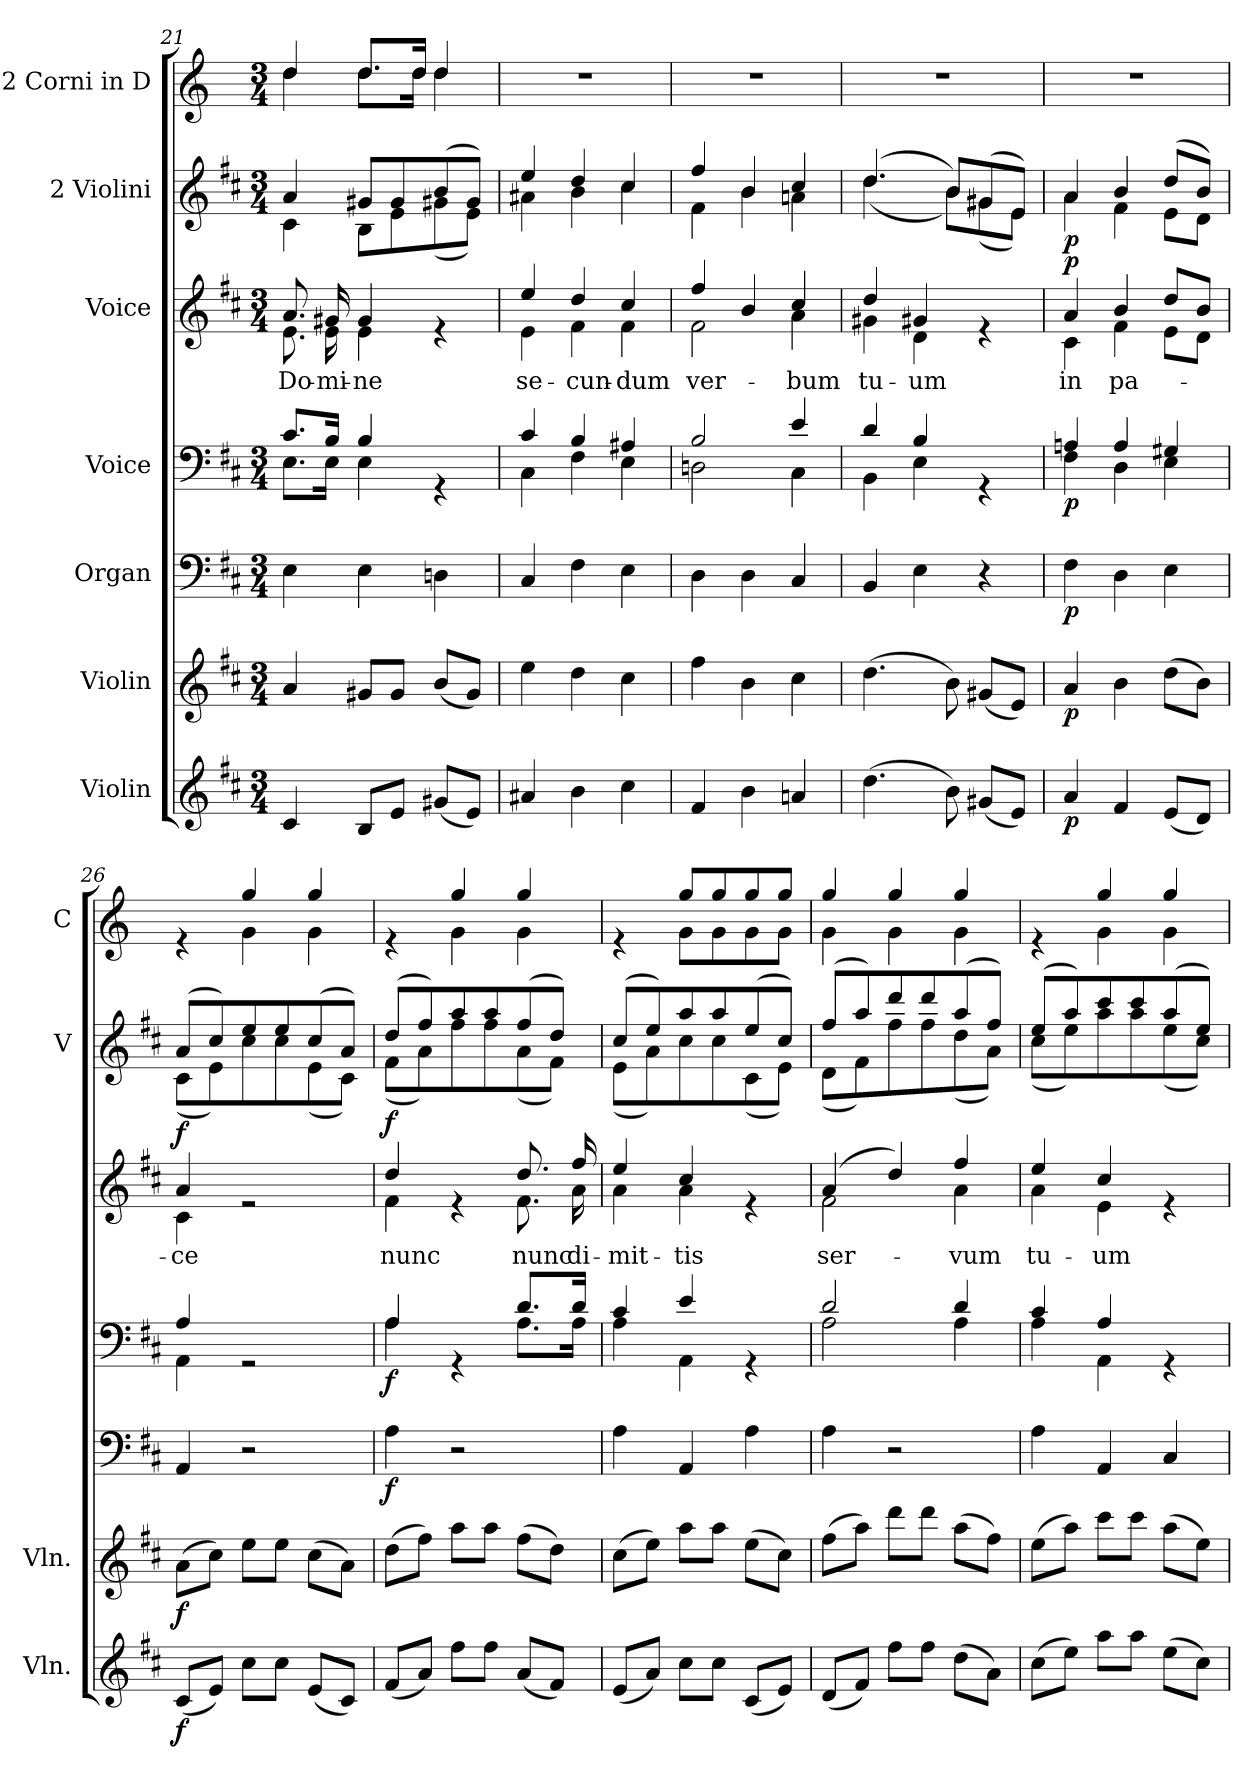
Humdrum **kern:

**kern	**dynam	**kern	**dynam	**kern	**dynam	**kern	**dynam	**kern	**text	**dynam	**kern	**dynam	**kern
*part7	*part7	*part6	*part6	*part5	*part5	*part4	*part4	*part3	*part3	*part3	*part2	*part2	*part1
*staff7	*staff7	*staff6	*staff6	*staff5	*staff5	*staff4	*staff4	*staff3	*staff3	*staff3	*staff2	*staff2	*staff1
*I"Violin	*	*I"Violin	*	*I"Organ	*	*I"Voice	*	*I"Voice	*	*	*I"2 Violini	*	*I"2 Corni in D
*I'Vln.	*	*I'Vln.	*	*	*	*	*	*	*	*	*I'V	*	*I'C
*clefG2	*	*clefG2	*	*clefF4	*	*clefF4	*	*clefG2	*	*	*clefG2	*	*clefG2
*	*	*	*	*	*	*	*	*	*	*	*	*	*ITrd6c10
*k[f#c#]	*	*k[f#c#]	*	*k[f#c#]	*	*k[f#c#]	*	*k[f#c#]	*	*	*k[f#c#]	*	*k[f#c#]
*M3/4	*	*M3/4	*	*M3/4	*	*M3/4	*	*M3/4	*	*	*M3/4	*	*M3/4
=21	=21	=21	=21	=21	=21	=21	=21	=21	=21	=21	=21	=21	=21
*	*	*	*	*	*	*^	*	*^	*	*	*	*	*
!	!	!	!	!	!	!	!	!	!	!	!LO:LY:b	!	!	!	!
*	*	*	*	*	*	*	*	*	*	*	*	*	*^	*	*^
4c#/	.	4a/	.	4E\	.	8.c#/L	8.E\L	.	8.a/	8.e\	Do-	.	4a/	4c#\	.	4e/	4e\
!	!	!	!	!	!	!	!	!	!	!	!LO:LY:b	!	!	!	!	!	!
.	.	.	.	.	.	16B/Jk	16E\Jk	.	16g#X/	16e\	-mi-	.	.	.	.	.	.
!	!	!	!	!	!	!	!	!	!	!	!LO:LY:b	!	!	!	!	!	!
8B/L	.	8g#X/L	.	4E\	.	4B/	4E\	.	4g#/	4e\	-ne	.	8g#X/L	8B\L	.	8.e/L	8.e\L
8e/J	.	8g#/J	.	.	.	.	.	.	.	.	.	.	8g#/	8e\	.	.	.
.	.	.	.	.	.	.	.	.	.	.	.	.	.	.	.	16e/Jk	16e\Jk
(8g#X/L	.	(8b/L	.	4Dn\	.	4rGG	4ryy	.	4re	4ryy	.	.	(8b/	(8g#X\	.	4e/	4e\
8e/J)	.	8g#/J)	.	.	.	.	.	.	.	.	.	.	8g#/J)	8e\J)	.	.	.
*	*	*	*	*	*	*	*	*	*	*	*	*	*	*	*	*v	*v
!!LO:LB:g=z
=22	=22	=22	=22	=22	=22	=22	=22	=22	=22	=22	=22	=22	=22	=22	=22	=22
!	!	!	!	!	!	!	!	!	!	!	!LO:LY:b	!	!	!	!	!
4a#X/	.	4ee\	.	4C#/	.	4c#/	4C#\	.	4ee/	4e\	se-	.	4ee/	4a#X\	.	2.r
!	!	!	!	!	!	!	!	!	!	!	!LO:LY:b	!	!	!	!	!
4b\	.	4dd\	.	4F#\	.	4B/	4F#\	.	4dd/	4f#\	-cun-	.	4dd/	4b\	.	.
!	!	!	!	!	!	!	!	!	!	!	!LO:LY:b	!	!	!	!	!
4cc#\	.	4cc#\	.	4E\	.	4A#X/	4E\	.	4cc#/	4f#\	-dum	.	4cc#/	4cc#\	.	.
=23	=23	=23	=23	=23	=23	=23	=23	=23	=23	=23	=23	=23	=23	=23	=23	=23
!	!	!	!	!	!	!	!	!	!	!	!LO:LY:b	!	!	!	!	!
4f#/	.	4ff#\	.	4D\	.	2B/	2Dn\	.	4ff#/	2f#\	ver-	.	4ff#/	4f#\	.	2.r
4b\	.	4b\	.	4D\	.	.	.	.	4b/	.	.	.	4b/	4b\	.	.
!	!	!	!	!	!	!	!	!	!	!	!LO:LY:b	!	!	!	!	!
4an/	.	4cc#\	.	4C#/	.	4e/	4C#\	.	4cc#/	4a\	-bum	.	4cc#/	4an\	.	.
=24	=24	=24	=24	=24	=24	=24	=24	=24	=24	=24	=24	=24	=24	=24	=24	=24
!	!	!	!	!	!	!	!	!	!	!	!LO:LY:b	!	!	!	!	!
(4.dd\	.	(4.dd\	.	4BB/	.	4d/	4BB\	.	4dd/	4g#X\	tu-	.	(4.dd/	(4.dd\	.	2.r
!	!	!	!	!	!	!	!	!	!	!	!LO:LY:b	!	!	!	!	!
.	.	.	.	4E\	.	4B/	4E\	.	4g#X/	4d\	-um	.	.	.	.	.
8b\)	.	8b\)	.	.	.	.	.	.	.	.	.	.	8b/L)	8b\L)	.	.
(8g#X/L	.	(8g#X/L	.	4r	.	4rGG	4ryy	.	4re	4ryy	.	.	(8g#X/	(8g#\	.	.
8e/J)	.	8e/J)	.	.	.	.	.	.	.	.	.	.	8e/J)	8e\J)	.	.
=25	=25	=25	=25	=25	=25	=25	=25	=25	=25	=25	=25	=25	=25	=25	=25	=25
!	!LO:DY:b	!	!LO:DY:b	!	!LO:DY:b	!	!	!LO:DY:b	!	!	!LO:LY:b	!LO:DY:b	!	!	!LO:DY:b	!
4a/	p	4a/	p	4F#\	p	4An/	4F#\	p	4a/	4c#\	in	p	4a/	4a\	p	2.r
!	!	!	!	!	!	!	!	!	!	!	!LO:LY:b	!	!	!	!	!
4f#/	.	4b\	.	4D\	.	4A/	4D\	.	4b/	4f#\	pa-	.	4b/	4f#\	.	.
(8e/L	.	(8dd\L	.	4E\	.	4G#X/	4E\	.	8dd/L	8e\L	.	.	(8dd/L	8e\L	.	.
8d/J)	.	8b\J)	.	.	.	.	.	.	8b/J	8d\J	.	.	8b/J)	8d\J	.	.
=26	=26	=26	=26	=26	=26	=26	=26	=26	=26	=26	=26	=26	=26	=26	=26	=26
!	!LO:DY:b	!	!LO:DY:b	!	!	!	!	!	!	!	!LO:LY:b	!	!	!	!LO:DY:b	!
*	*	*	*	*	*	*	*	*	*	*	*	*	*	*	*	*^
(8c#/L	f	(8a\L	f	4AA/	.	4A/	4AA\	.	4a/	4c#\	-ce	.	(8a/L	(8c#\L	f	4re	4ryy
8e/J)	.	8cc#\J)	.	.	.	.	.	.	.	.	.	.	8cc#/)	8e\)	.	.	.
8cc#\L	.	8ee\L	.	2r	.	2rGG	2ryy	.	2re	2ryy	.	.	8ee/	8cc#\	.	4a/	4A\
8cc#\J	.	8ee\J	.	.	.	.	.	.	.	.	.	.	8ee/	8cc#\	.	.	.
(8e/L	.	(8cc#\L	.	.	.	.	.	.	.	.	.	.	(8cc#/	(8e\	.	4a/	4A\
8c#/J)	.	8a\J)	.	.	.	.	.	.	.	.	.	.	8a/J)	8c#\J)	.	.	.
=27	=27	=27	=27	=27	=27	=27	=27	=27	=27	=27	=27	=27	=27	=27	=27	=27	=27
!	!	!	!	!	!LO:DY:b	!	!	!LO:DY:b	!	!	!LO:LY:b	!LO:DY:b	!	!	!	!	!
(8f#/L	.	(8dd\L	.	4A\	f	4A/	4A\	f	4dd/	4f#\	nunc	f	(8dd/L	(8f#\L	.	4re	4ryy
8a/J)	.	8ff#\J)	.	.	.	.	.	.	.	.	.	.	8ff#/)	8a\)	.	.	.
8ff#\L	.	8aa\L	.	2r	.	4rGG	4ryy	.	4re	4ryy	.	.	8aa/	8ff#\	.	4a/	4A\
8ff#\J	.	8aa\J	.	.	.	.	.	.	.	.	.	.	8aa/	8ff#\	.	.	.
!	!	!	!	!	!	!	!	!	!	!	!LO:LY:b	!	!	!	!	!	!
(8a/L	.	(8ff#\L	.	.	.	8.d/L	8.A\L	.	8.dd/	8.f#\	nunc	.	(8ff#/	(8a\	.	4a/	4A\
8f#/J)	.	8dd\J)	.	.	.	.	.	.	.	.	.	.	8dd/J)	8f#\J)	.	.	.
!	!	!	!	!	!	!	!	!	!	!	!LO:LY:b	!	!	!	!	!	!
.	.	.	.	.	.	16d/Jk	16A\Jk	.	16ff#/	16a\	di-	.	.	.	.	.	.
=28	=28	=28	=28	=28	=28	=28	=28	=28	=28	=28	=28	=28	=28	=28	=28	=28	=28
!	!	!	!	!	!	!	!	!	!	!	!LO:LY:b	!	!	!	!	!	!
(8e/L	.	(8cc#\L	.	4A\	.	4c#/	4A\	.	4ee/	4a\	-mit-	.	(8cc#/L	(8e\L	.	4re	4ryy
8a/J)	.	8ee\J)	.	.	.	.	.	.	.	.	.	.	8ee/)	8a\)	.	.	.
!	!	!	!	!	!	!	!	!	!	!	!LO:LY:b	!	!	!	!	!	!
8cc#\L	.	8aa\L	.	4AA/	.	4e/	4AA\	.	4cc#/	4a\	-tis	.	8aa/	8cc#\	.	8a/L	8A\L
8cc#\J	.	8aa\J	.	.	.	.	.	.	.	.	.	.	8aa/	8cc#\	.	8a/	8A\
(8c#/L	.	(8ee\L	.	4A\	.	4rGG	4ryy	.	4re	4ryy	.	.	(8ee/	(8c#\	.	8a/	8A\
8e/J)	.	8cc#\J)	.	.	.	.	.	.	.	.	.	.	8cc#/J)	8e\J)	.	8a/J	8A\J
!!LO:PB:g=z	!!
=29	=29	=29	=29	=29	=29	=29	=29	=29	=29	=29	=29	=29	=29	=29	=29	=29	=29
!	!	!	!	!	!	!	!	!	!	!	!LO:LY:b	!	!	!	!	!	!
(8d/L	.	(8ff#\L	.	4A\	.	2d/	2A\	.	(4a/	2f#\	ser-	.	(8ff#/L	(8d\L	.	4a/	4A\
8f#/J)	.	8aa\J)	.	.	.	.	.	.	.	.	.	.	8aa/)	8f#\)	.	.	.
8ff#\L	.	8ddd\L	.	2r	.	.	.	.	4dd/)	.	.	.	8ddd/	8ff#\	.	4a/	4A\
8ff#\J	.	8ddd\J	.	.	.	.	.	.	.	.	.	.	8ddd/	8ff#\	.	.	.
!	!	!	!	!	!	!	!	!	!	!	!LO:LY:b	!	!	!	!	!	!
(8dd\L	.	(8aa\L	.	.	.	4d/	4A\	.	4ff#/	4a\	-vum	.	(8aa/	(8dd\	.	4a/	4A\
8a\J)	.	8ff#\J)	.	.	.	.	.	.	.	.	.	.	8ff#/J)	8a\J)	.	.	.
=30	=30	=30	=30	=30	=30	=30	=30	=30	=30	=30	=30	=30	=30	=30	=30	=30	=30
!	!	!	!	!	!	!	!	!	!	!	!LO:LY:b	!	!	!	!	!	!
(8cc#\L	.	(8ee\L	.	4A\	.	4c#/	4A\	.	4ee/	4a\	tu-	.	(8ee/L	(8cc#\L	.	4re	4ryy
8ee\J)	.	8aa\J)	.	.	.	.	.	.	.	.	.	.	8aa/)	8ee\)	.	.	.
!	!	!	!	!	!	!	!	!	!	!	!LO:LY:b	!	!	!	!	!	!
8aa\L	.	8ccc#\L	.	4AA/	.	4A/	4AA\	.	4cc#/	4e\	-um	.	8ccc#/	8aa\	.	4a/	4A\
8aa\J	.	8ccc#\J	.	.	.	.	.	.	.	.	.	.	8ccc#/	8aa\	.	.	.
(8ee\L	.	(8aa\L	.	4C#/	.	4rGG	4ryy	.	4re	4ryy	.	.	(8aa/	(8ee\	.	4a/	4A\
8cc#\J)	.	8ee\J)	.	.	.	.	.	.	.	.	.	.	8ee/J)	8cc#\J)	.	.	.
*	*	*	*	*	*	*v	*v	*	*	*	*	*	*v	*v	*	*v	*v
*	*	*	*	*	*	*	*	*v	*v	*	*	*	*	*
=	=	=	=	=	=	=	=	=	=	=	=	=	=
*-	*-	*-	*-	*-	*-	*-	*-	*-	*-	*-	*-	*-	*-
